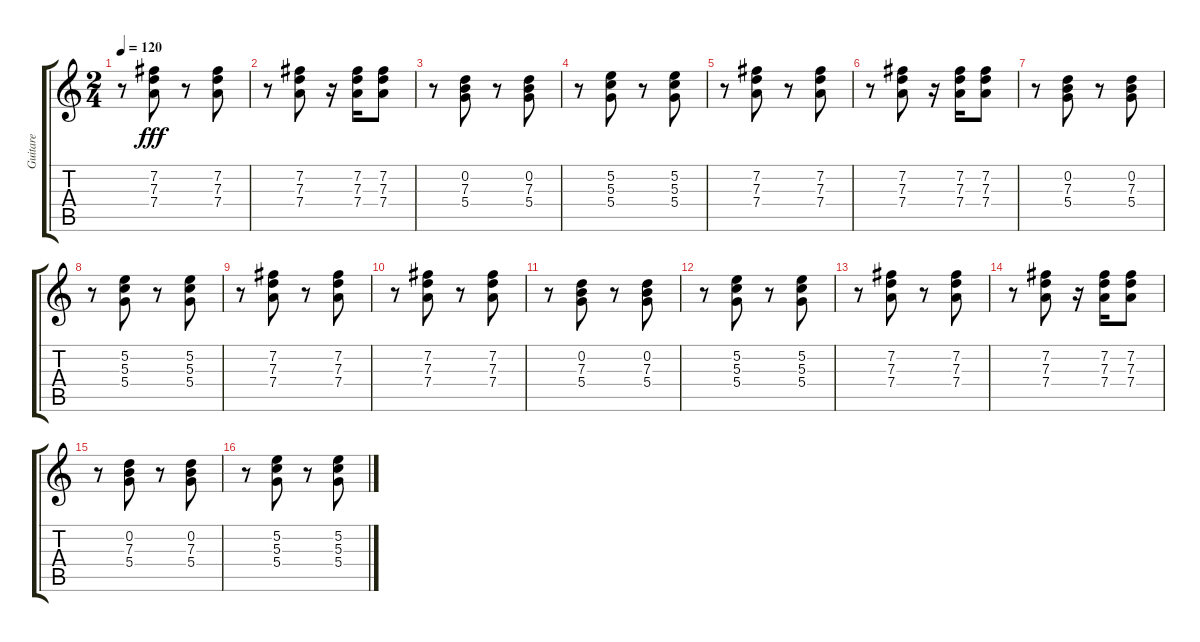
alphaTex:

\track ("Guitare" "Guitare") {instrument electricguitarclean}
\staff {score tabs}
\tuning (E4 B3 G3 D3 A2 E2) {hide}
\ts (2 4)
\tempo 120
\clef g2
\ks c
r.8{dy fff} (7.2 7.3 7.4).8 r.8 (7.2 7.3 7.4).8 |
r.8 (7.2 7.3 7.4).8 r.16 (7.2 7.3 7.4).16 (7.2 7.3 7.4).8 |
r.8 (0.2 7.3 5.4).8 r.8 (0.2 7.3 5.4).8 |
r.8 (5.2 5.3 5.4).8 r.8 (5.2 5.3 5.4).8 |
r.8 (7.2 7.3 7.4).8 r.8 (7.2 7.3 7.4).8 |
r.8 (7.2 7.3 7.4).8 r.16 (7.2 7.3 7.4).16 (7.2 7.3 7.4).8 |
r.8 (0.2 7.3 5.4).8 r.8 (0.2 7.3 5.4).8 |
r.8 (5.2 5.3 5.4).8 r.8 (5.2 5.3 5.4).8 |
r.8 (7.2 7.3 7.4).8 r.8 (7.2 7.3 7.4).8 |
r.8 (7.2 7.3 7.4).8 r.8 (7.2 7.3 7.4).8 |
r.8 (0.2 7.3 5.4).8 r.8 (0.2 7.3 5.4).8 |
r.8 (5.2 5.3 5.4).8 r.8 (5.2 5.3 5.4).8 |
r.8 (7.2 7.3 7.4).8 r.8 (7.2 7.3 7.4).8 |
r.8 (7.2 7.3 7.4).8 r.16 (7.2 7.3 7.4).16 (7.2 7.3 7.4).8 |
r.8 (0.2 7.3 5.4).8 r.8 (0.2 7.3 5.4).8 |
r.8 (5.2 5.3 5.4).8 r.8 (5.2 5.3 5.4).8
